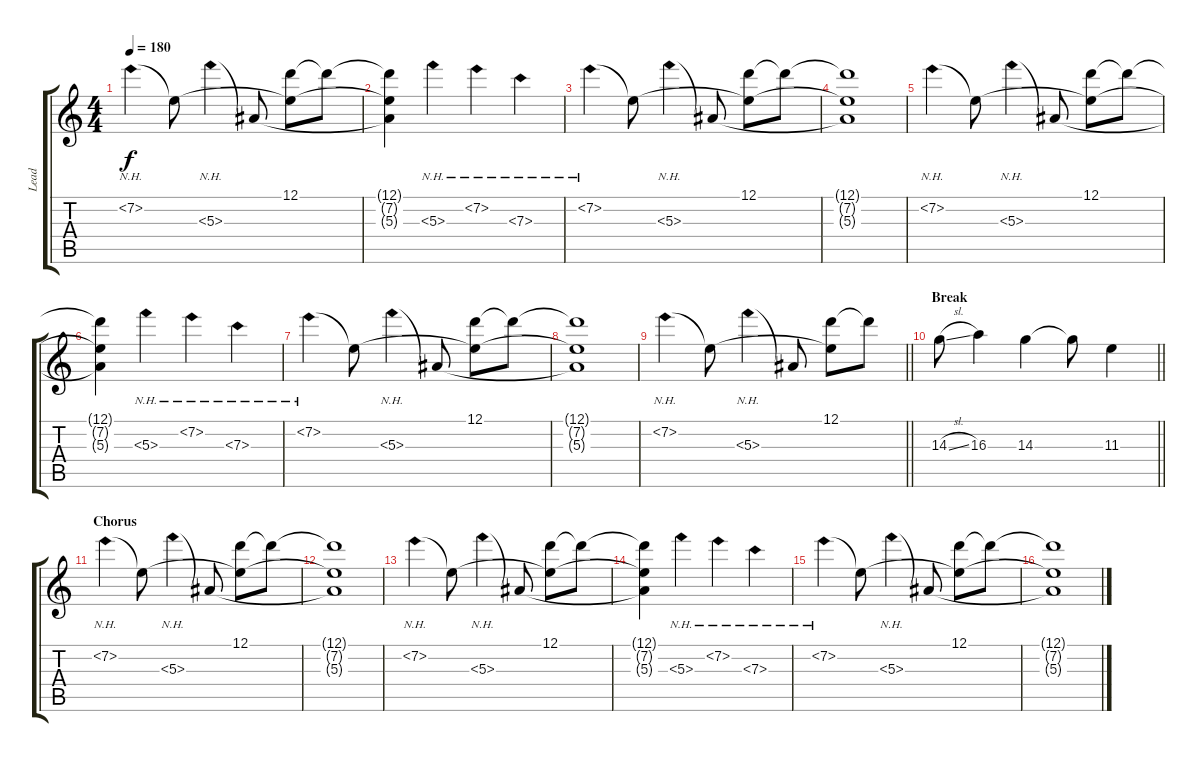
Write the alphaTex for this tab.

\track ("Lead" "Lead") {instrument acousticguitarsteel}
\staff {score tabs}
\tuning (D4 A3 F3 C3 G2 C2) {hide}
\ts (4 4)
\tempo 180
\clef g2
\ks c
7.2{nh}.4{dy f} 7.2{t}.8 5.3{nh}.4 5.3{t}.8 (12.1 7.2{t}).8 12.1{t}.8 |
(12.1{t} 7.2{t} 5.3{t}).4 5.3{nh}.4 7.2{nh}.4 7.3{nh}.4 |
7.2{nh}.4 7.2{t}.8 5.3{nh}.4 5.3{t}.8 (12.1 7.2{t}).8 12.1{t}.8 |
(12.1{t} 7.2{t} 5.3{t}).1 |
7.2{nh}.4 7.2{t}.8 5.3{nh}.4 5.3{t}.8 (12.1 7.2{t}).8 12.1{t}.8 |
(12.1{t} 7.2{t} 5.3{t}).4 5.3{nh}.4 7.2{nh}.4 7.3{nh}.4 |
7.2{nh}.4 7.2{t}.8 5.3{nh}.4 5.3{t}.8 (12.1 7.2{t}).8 12.1{t}.8 |
(12.1{t} 7.2{t} 5.3{t}).1 |
\barLineRight lightlight
7.2{nh}.4 7.2{t}.8 5.3{nh}.4 5.3{t}.8 (12.1 7.2{t}).8 12.1{t}.8 |
\section ("" "Break")
\barLineRight lightlight
14.3{sl}.8 16.3.4 14.3.4 14.3{t}.8 11.3.4 |
\section ("" "Chorus")
7.2{nh}.4 7.2{t}.8 5.3{nh}.4 5.3{t}.8 (12.1 7.2{t}).8 12.1{t}.8 |
(12.1{t} 7.2{t} 5.3{t}).1 |
7.2{nh}.4 7.2{t}.8 5.3{nh}.4 5.3{t}.8 (12.1 7.2{t}).8 12.1{t}.8 |
(12.1{t} 7.2{t} 5.3{t}).4 5.3{nh}.4 7.2{nh}.4 7.3{nh}.4 |
7.2{nh}.4 7.2{t}.8 5.3{nh}.4 5.3{t}.8 (12.1 7.2{t}).8 12.1{t}.8 |
(12.1{t} 7.2{t} 5.3{t}).1
